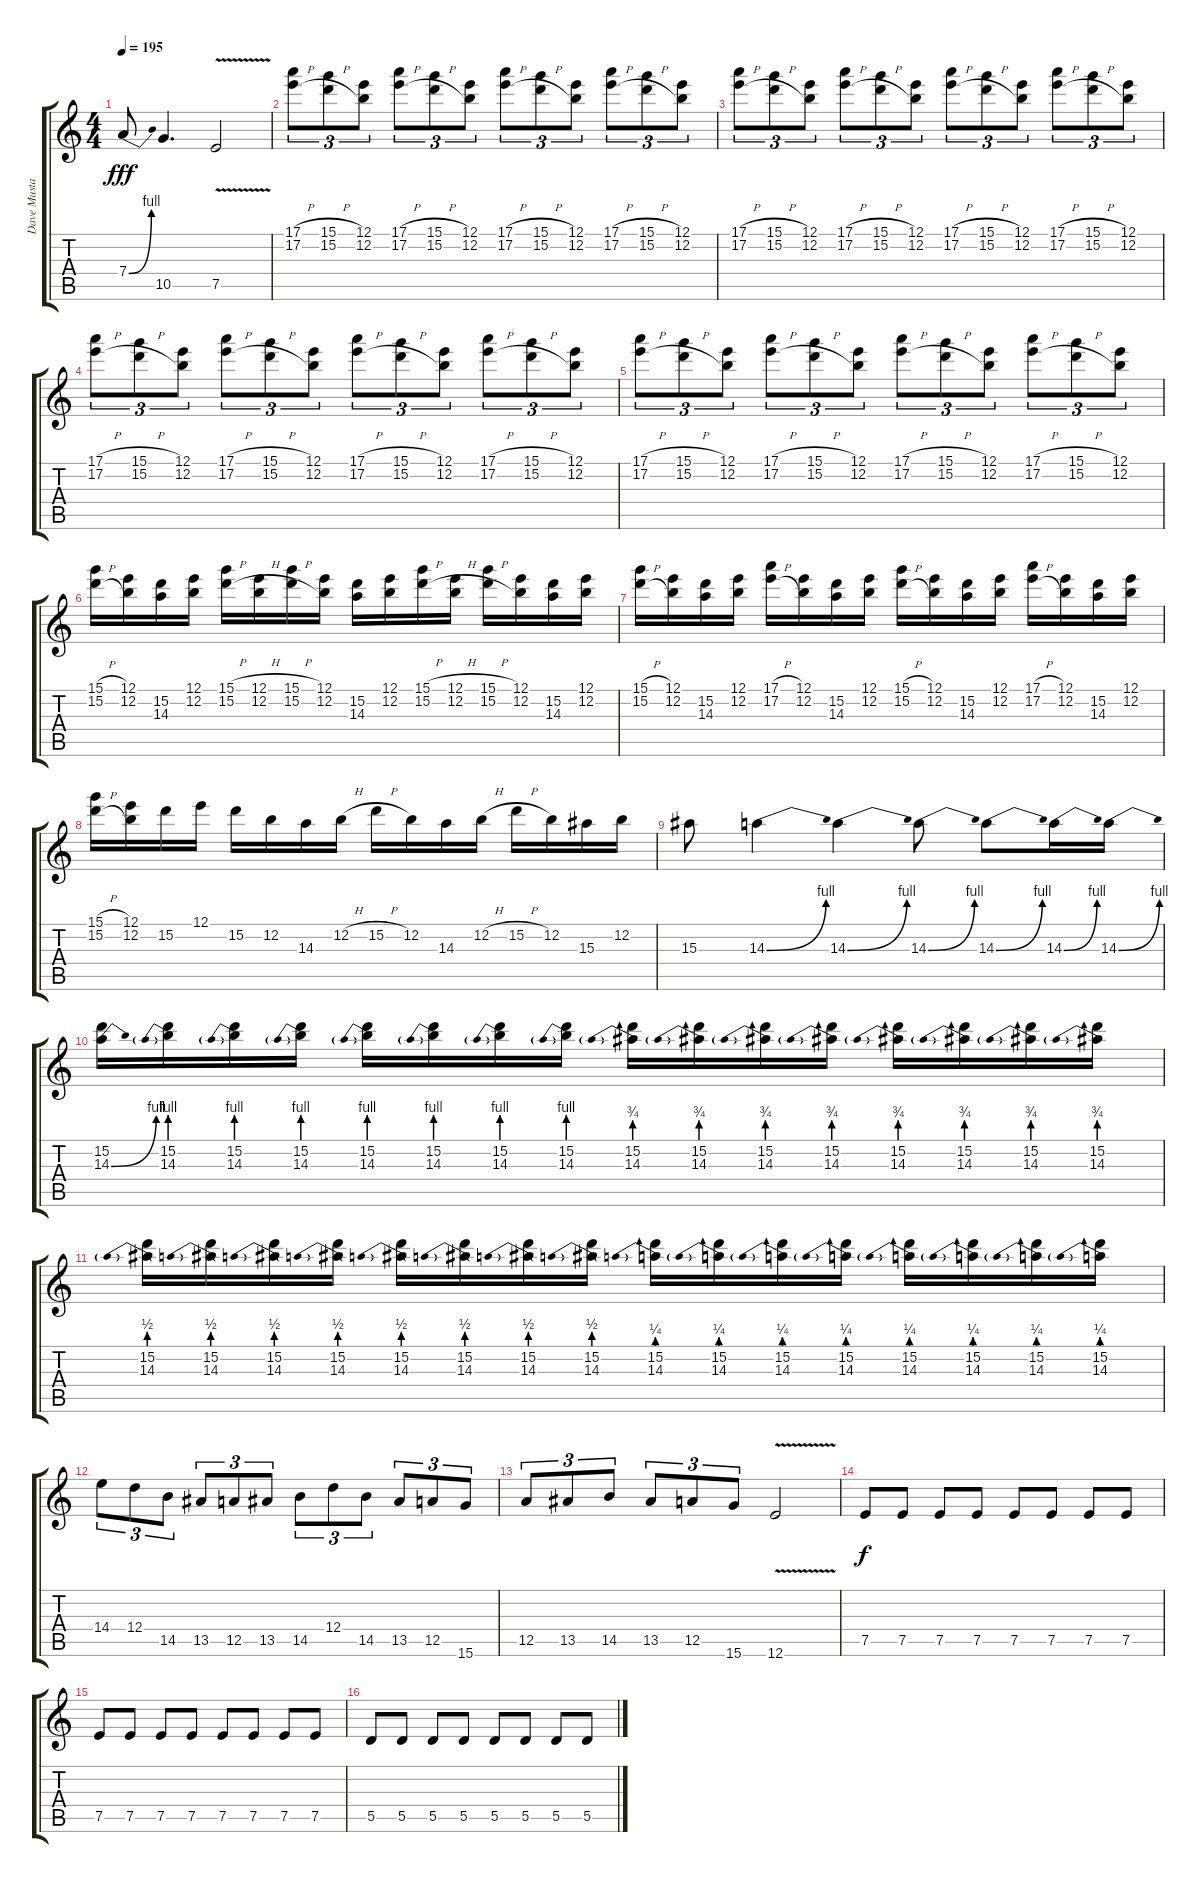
\track ("Dave Mustaine (Rhythm)" "Dave Musta") {instrument distortionguitar}
\staff {score tabs}
\tuning (E4 B3 G3 D3 A2 E2) {hide}
\ts (4 4)
\tempo 195
\clef g2
\ks c
7.4{be (bend 0 0 60 4)}.8{dy fff} 10.5.4{d} 7.5{v}.2 |
(17.1{h} 17.2{h}).8{tu (3 2)} (15.1{h} 15.2{h}).8{tu (3 2)} (12.1 12.2).8{tu (3 2)} (17.1{h} 17.2{h}).8{tu (3 2)} (15.1{h} 15.2{h}).8{tu (3 2)} (12.1 12.2).8{tu (3 2)} (17.1{h} 17.2{h}).8{tu (3 2)} (15.1{h} 15.2{h}).8{tu (3 2)} (12.1 12.2).8{tu (3 2)} (17.1{h} 17.2{h}).8{tu (3 2)} (15.1{h} 15.2{h}).8{tu (3 2)} (12.1 12.2).8{tu (3 2)} |
(17.1{h} 17.2{h}).8{tu (3 2)} (15.1{h} 15.2{h}).8{tu (3 2)} (12.1 12.2).8{tu (3 2)} (17.1{h} 17.2{h}).8{tu (3 2)} (15.1{h} 15.2{h}).8{tu (3 2)} (12.1 12.2).8{tu (3 2)} (17.1{h} 17.2{h}).8{tu (3 2)} (15.1{h} 15.2{h}).8{tu (3 2)} (12.1 12.2).8{tu (3 2)} (17.1{h} 17.2{h}).8{tu (3 2)} (15.1{h} 15.2{h}).8{tu (3 2)} (12.1 12.2).8{tu (3 2)} |
(17.1{h} 17.2{h}).8{tu (3 2)} (15.1{h} 15.2{h}).8{tu (3 2)} (12.1 12.2).8{tu (3 2)} (17.1{h} 17.2{h}).8{tu (3 2)} (15.1{h} 15.2{h}).8{tu (3 2)} (12.1 12.2).8{tu (3 2)} (17.1{h} 17.2{h}).8{tu (3 2)} (15.1{h} 15.2{h}).8{tu (3 2)} (12.1 12.2).8{tu (3 2)} (17.1{h} 17.2{h}).8{tu (3 2)} (15.1{h} 15.2{h}).8{tu (3 2)} (12.1 12.2).8{tu (3 2)} |
(17.1{h} 17.2{h}).8{tu (3 2)} (15.1{h} 15.2{h}).8{tu (3 2)} (12.1 12.2).8{tu (3 2)} (17.1{h} 17.2{h}).8{tu (3 2)} (15.1{h} 15.2{h}).8{tu (3 2)} (12.1 12.2).8{tu (3 2)} (17.1{h} 17.2{h}).8{tu (3 2)} (15.1{h} 15.2{h}).8{tu (3 2)} (12.1 12.2).8{tu (3 2)} (17.1{h} 17.2{h}).8{tu (3 2)} (15.1{h} 15.2{h}).8{tu (3 2)} (12.1 12.2).8{tu (3 2)} |
(15.1{h} 15.2{h}).16 (12.1 12.2).16 (15.2 14.3).16 (12.1 12.2).16 (15.1{h} 15.2{h}).16 (12.1{h} 12.2{h}).16 (15.1{h} 15.2{h}).16 (12.1 12.2).16 (15.2 14.3).16 (12.1 12.2).16 (15.1{h} 15.2{h}).16 (12.1{h} 12.2{h}).16 (15.1{h} 15.2{h}).16 (12.1 12.2).16 (15.2 14.3).16 (12.1 12.2).16 |
(15.1{h} 15.2{h}).16 (12.1 12.2).16 (15.2 14.3).16 (12.1 12.2).16 (17.1{h} 17.2{h}).16 (12.1 12.2).16 (15.2 14.3).16 (12.1 12.2).16 (15.1{h} 15.2{h}).16 (12.1 12.2).16 (15.2 14.3).16 (12.1 12.2).16 (17.1{h} 17.2{h}).16 (12.1 12.2).16 (15.2 14.3).16 (12.1 12.2).16 |
(15.1{h} 15.2{h}).16 (12.1 12.2).16 15.2.16 12.1.16 15.2.16 12.2.16 14.3.16 12.2{h}.16 15.2{h}.16 12.2.16 14.3.16 12.2{h}.16 15.2{h}.16 12.2.16 15.3.16 12.2.16 |
15.3.8 14.3{be (bend 0 0 60 4)}.4 14.3{be (bend 0 0 60 4)}.4 14.3{be (bend 0 0 60 4)}.8 14.3{be (bend 0 0 60 4)}.8 14.3{be (bend 0 0 60 4)}.16 14.3{be (bend 0 0 60 4)}.16 |
(15.2 14.3{be (bend 0 0 60 4)}).16 (15.2 14.3{be (prebend 0 4 60 4)}).16 (15.2 14.3{be (prebend 0 4 60 4)}).16 (15.2 14.3{be (prebend 0 4 60 4)}).16 (15.2 14.3{be (prebend 0 4 60 4)}).16 (15.2 14.3{be (prebend 0 4 60 4)}).16 (15.2 14.3{be (prebend 0 4 60 4)}).16 (15.2 14.3{be (prebend 0 4 60 4)}).16 (15.2 14.3{be (prebend 0 3 60 3)}).16 (15.2 14.3{be (prebend 0 3 60 3)}).16 (15.2 14.3{be (prebend 0 3 60 3)}).16 (15.2 14.3{be (prebend 0 3 60 3)}).16 (15.2 14.3{be (prebend 0 3 60 3)}).16 (15.2 14.3{be (prebend 0 3 60 3)}).16 (15.2 14.3{be (prebend 0 3 60 3)}).16 (15.2 14.3{be (prebend 0 3 60 3)}).16 |
(15.2 14.3{be (prebend 0 2 60 2)}).16 (15.2 14.3{be (prebend 0 2 60 2)}).16 (15.2 14.3{be (prebend 0 2 60 2)}).16 (15.2 14.3{be (prebend 0 2 60 2)}).16 (15.2 14.3{be (prebend 0 2 60 2)}).16 (15.2 14.3{be (prebend 0 2 60 2)}).16 (15.2 14.3{be (prebend 0 2 60 2)}).16 (15.2 14.3{be (prebend 0 2 60 2)}).16 (15.2 14.3{be (prebend 0 1 60 1)}).16 (15.2 14.3{be (prebend 0 1 60 1)}).16 (15.2 14.3{be (prebend 0 1 60 1)}).16 (15.2 14.3{be (prebend 0 1 60 1)}).16 (15.2 14.3{be (prebend 0 1 60 1)}).16 (15.2 14.3{be (prebend 0 1 60 1)}).16 (15.2 14.3{be (prebend 0 1 60 1)}).16 (15.2 14.3{be (prebend 0 1 60 1)}).16 |
14.4.8{tu (3 2)} 12.4.8{tu (3 2)} 14.5.8{tu (3 2)} 13.5.8{tu (3 2)} 12.5.8{tu (3 2)} 13.5.8{tu (3 2)} 14.5.8{tu (3 2)} 12.4.8{tu (3 2)} 14.5.8{tu (3 2)} 13.5.8{tu (3 2)} 12.5.8{tu (3 2)} 15.6.8{tu (3 2)} |
12.5.8{tu (3 2)} 13.5.8{tu (3 2)} 14.5.8{tu (3 2)} 13.5.8{tu (3 2)} 12.5.8{tu (3 2)} 15.6.8{tu (3 2)} 12.6{v}.2 |
7.5.8{dy f} 7.5.8 7.5.8 7.5.8 7.5.8 7.5.8 7.5.8 7.5.8 |
7.5.8 7.5.8 7.5.8 7.5.8 7.5.8 7.5.8 7.5.8 7.5.8 |
5.5.8 5.5.8 5.5.8 5.5.8 5.5.8 5.5.8 5.5.8 5.5.8
